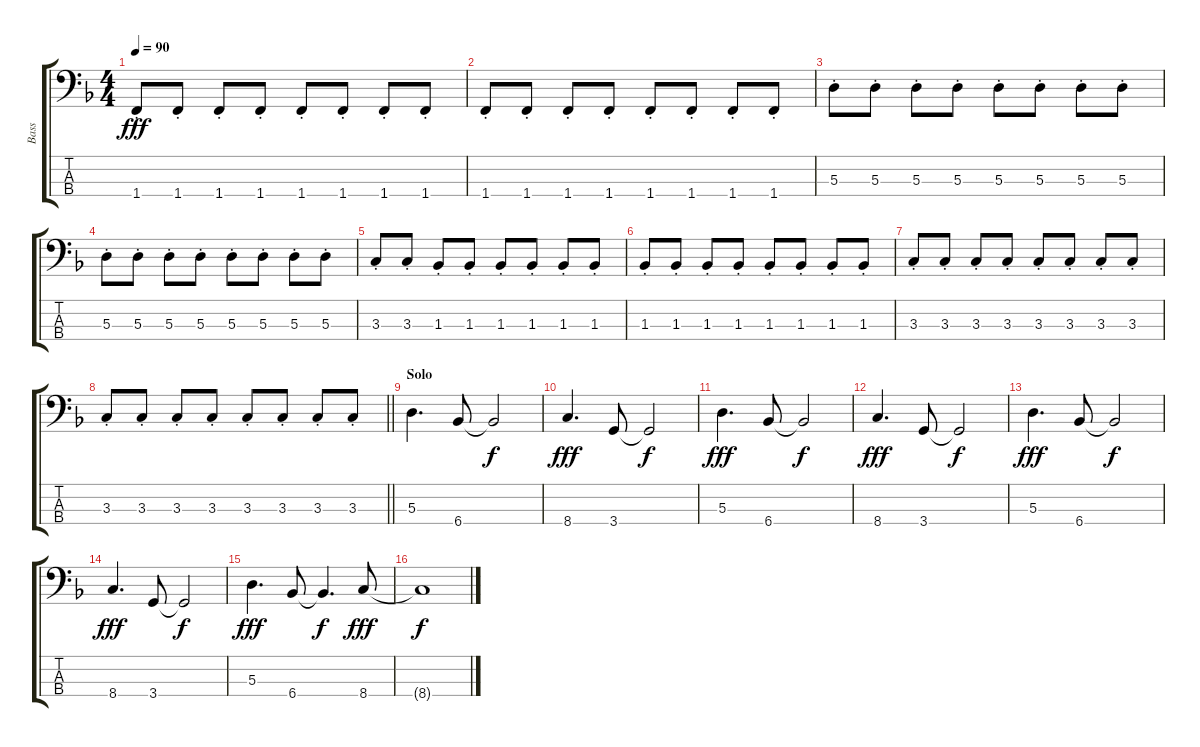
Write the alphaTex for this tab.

\track ("Bass" "Bass") {instrument electricbassfinger}
\staff {score tabs}
\tuning (G2 D2 A1 E1) {hide}
\ts (4 4)
\tempo 90
\clef f4
\ks f
1.4{st}.8{dy fff} 1.4{st}.8 1.4{st}.8 1.4{st}.8 1.4{st}.8 1.4{st}.8 1.4{st}.8 1.4{st}.8 |
1.4{st}.8 1.4{st}.8 1.4{st}.8 1.4{st}.8 1.4{st}.8 1.4{st}.8 1.4{st}.8 1.4{st}.8 |
5.3{st}.8 5.3{st}.8 5.3{st}.8 5.3{st}.8 5.3{st}.8 5.3{st}.8 5.3{st}.8 5.3{st}.8 |
5.3{st}.8 5.3{st}.8 5.3{st}.8 5.3{st}.8 5.3{st}.8 5.3{st}.8 5.3{st}.8 5.3{st}.8 |
3.3{st}.8 3.3{st}.8 1.3{st}.8 1.3{st}.8 1.3{st}.8 1.3{st}.8 1.3{st}.8 1.3{st}.8 |
1.3{st}.8 1.3{st}.8 1.3{st}.8 1.3{st}.8 1.3{st}.8 1.3{st}.8 1.3{st}.8 1.3{st}.8 |
3.3{st}.8 3.3{st}.8 3.3{st}.8 3.3{st}.8 3.3{st}.8 3.3{st}.8 3.3{st}.8 3.3{st}.8 |
\barLineRight lightlight
3.3{st}.8 3.3{st}.8 3.3{st}.8 3.3{st}.8 3.3{st}.8 3.3{st}.8 3.3{st}.8 3.3{st}.8 |
\section ("" "Solo")
5.3.4{d} 6.4.8 6.4{t}.2{dy f} |
8.4.4{d dy fff} 3.4.8 3.4{t}.2{dy f} |
5.3.4{d dy fff} 6.4.8 6.4{t}.2{dy f} |
8.4.4{d dy fff} 3.4.8 3.4{t}.2{dy f} |
5.3.4{d dy fff} 6.4.8 6.4{t}.2{dy f} |
8.4.4{d dy fff} 3.4.8 3.4{t}.2{dy f} |
5.3.4{d dy fff} 6.4.8 6.4{t}.4{d dy f} 8.4.8{dy fff} |
8.4{t}.1{dy f}
